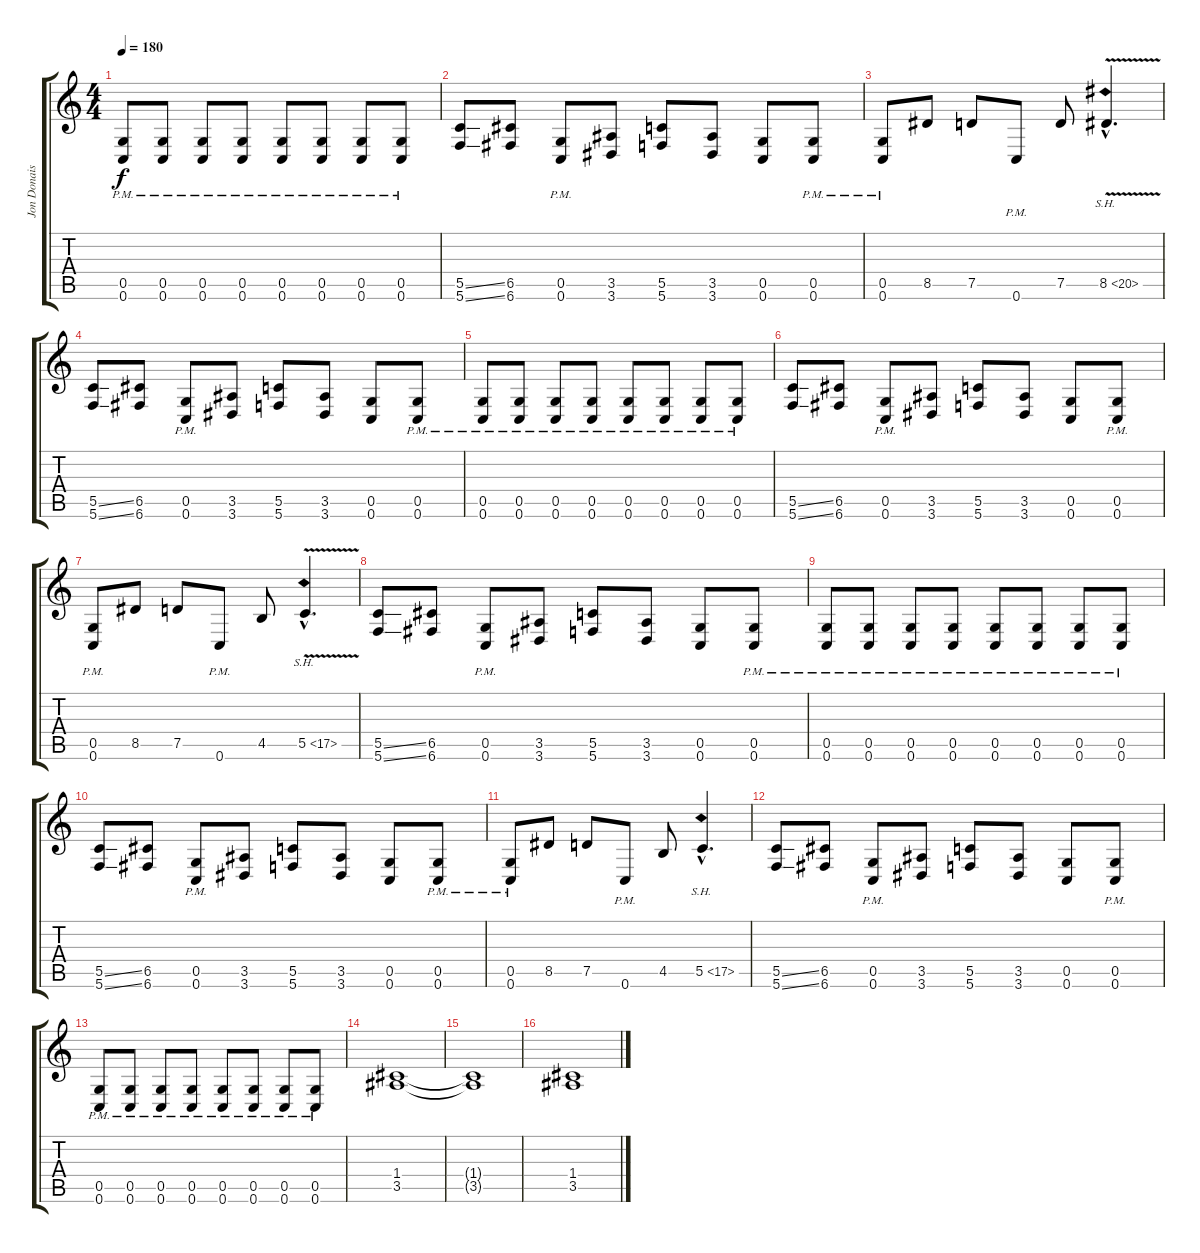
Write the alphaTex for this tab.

\track ("Jon Donais" "Jon Donais") {instrument distortionguitar}
\staff {score tabs}
\tuning (D4 A3 F3 C3 G2 C2) {hide}
\ts (4 4)
\tempo 180
\clef g2
\ks c
(0.5{pm} 0.6{pm}).8{dy f} (0.5{pm} 0.6{pm}).8 (0.5{pm} 0.6{pm}).8 (0.5{pm} 0.6{pm}).8 (0.5{pm} 0.6{pm}).8 (0.5{pm} 0.6{pm}).8 (0.5{pm} 0.6{pm}).8 (0.5{pm} 0.6{pm}).8 |
(5.5{ss} 5.6{ss}).8 (6.5 6.6).8 (0.5{pm} 0.6{pm}).8 (3.5 3.6).8 (5.5 5.6).8 (3.5 3.6).8 (0.5 0.6).8 (0.5{pm} 0.6{pm}).8 |
(0.5{pm} 0.6{pm}).8 8.5.8 7.5.8 0.6{pm}.8 7.5.8 8.5{sh 12 v hac}.4{d} |
(5.5{ss} 5.6{ss}).8 (6.5 6.6).8 (0.5{pm} 0.6{pm}).8 (3.5 3.6).8 (5.5 5.6).8 (3.5 3.6).8 (0.5 0.6).8 (0.5{pm} 0.6{pm}).8 |
(0.5{pm} 0.6{pm}).8 (0.5{pm} 0.6{pm}).8 (0.5{pm} 0.6{pm}).8 (0.5{pm} 0.6{pm}).8 (0.5{pm} 0.6{pm}).8 (0.5{pm} 0.6{pm}).8 (0.5{pm} 0.6{pm}).8 (0.5{pm} 0.6{pm}).8 |
(5.5{ss} 5.6{ss}).8 (6.5 6.6).8 (0.5{pm} 0.6{pm}).8 (3.5 3.6).8 (5.5 5.6).8 (3.5 3.6).8 (0.5 0.6).8 (0.5{pm} 0.6{pm}).8 |
(0.5{pm} 0.6{pm}).8 8.5.8 7.5.8 0.6{pm}.8 4.5.8 5.5{sh 12 v hac}.4{d} |
(5.5{ss} 5.6{ss}).8 (6.5 6.6).8 (0.5{pm} 0.6{pm}).8 (3.5 3.6).8 (5.5 5.6).8 (3.5 3.6).8 (0.5 0.6).8 (0.5{pm} 0.6{pm}).8 |
(0.5{pm} 0.6{pm}).8 (0.5{pm} 0.6{pm}).8 (0.5{pm} 0.6{pm}).8 (0.5{pm} 0.6{pm}).8 (0.5{pm} 0.6{pm}).8 (0.5{pm} 0.6{pm}).8 (0.5{pm} 0.6{pm}).8 (0.5{pm} 0.6{pm}).8 |
(5.5{ss} 5.6{ss}).8 (6.5 6.6).8 (0.5{pm} 0.6{pm}).8 (3.5 3.6).8 (5.5 5.6).8 (3.5 3.6).8 (0.5 0.6).8 (0.5{pm} 0.6{pm}).8 |
(0.5{pm} 0.6{pm}).8 8.5.8 7.5.8 0.6{pm}.8 4.5.8 5.5{sh 12 hac}.4{d} |
(5.5{ss} 5.6{ss}).8 (6.5 6.6).8 (0.5{pm} 0.6{pm}).8 (3.5 3.6).8 (5.5 5.6).8 (3.5 3.6).8 (0.5 0.6).8 (0.5{pm} 0.6{pm}).8 |
(0.5{pm} 0.6{pm}).8 (0.5{pm} 0.6{pm}).8 (0.5{pm} 0.6{pm}).8 (0.5{pm} 0.6{pm}).8 (0.5{pm} 0.6{pm}).8 (0.5{pm} 0.6{pm}).8 (0.5{pm} 0.6{pm}).8 (0.5{pm} 0.6{pm}).8 |
(1.4 3.5).1 |
(1.4{t} 3.5{t}).1 |
(1.4 3.5).1
